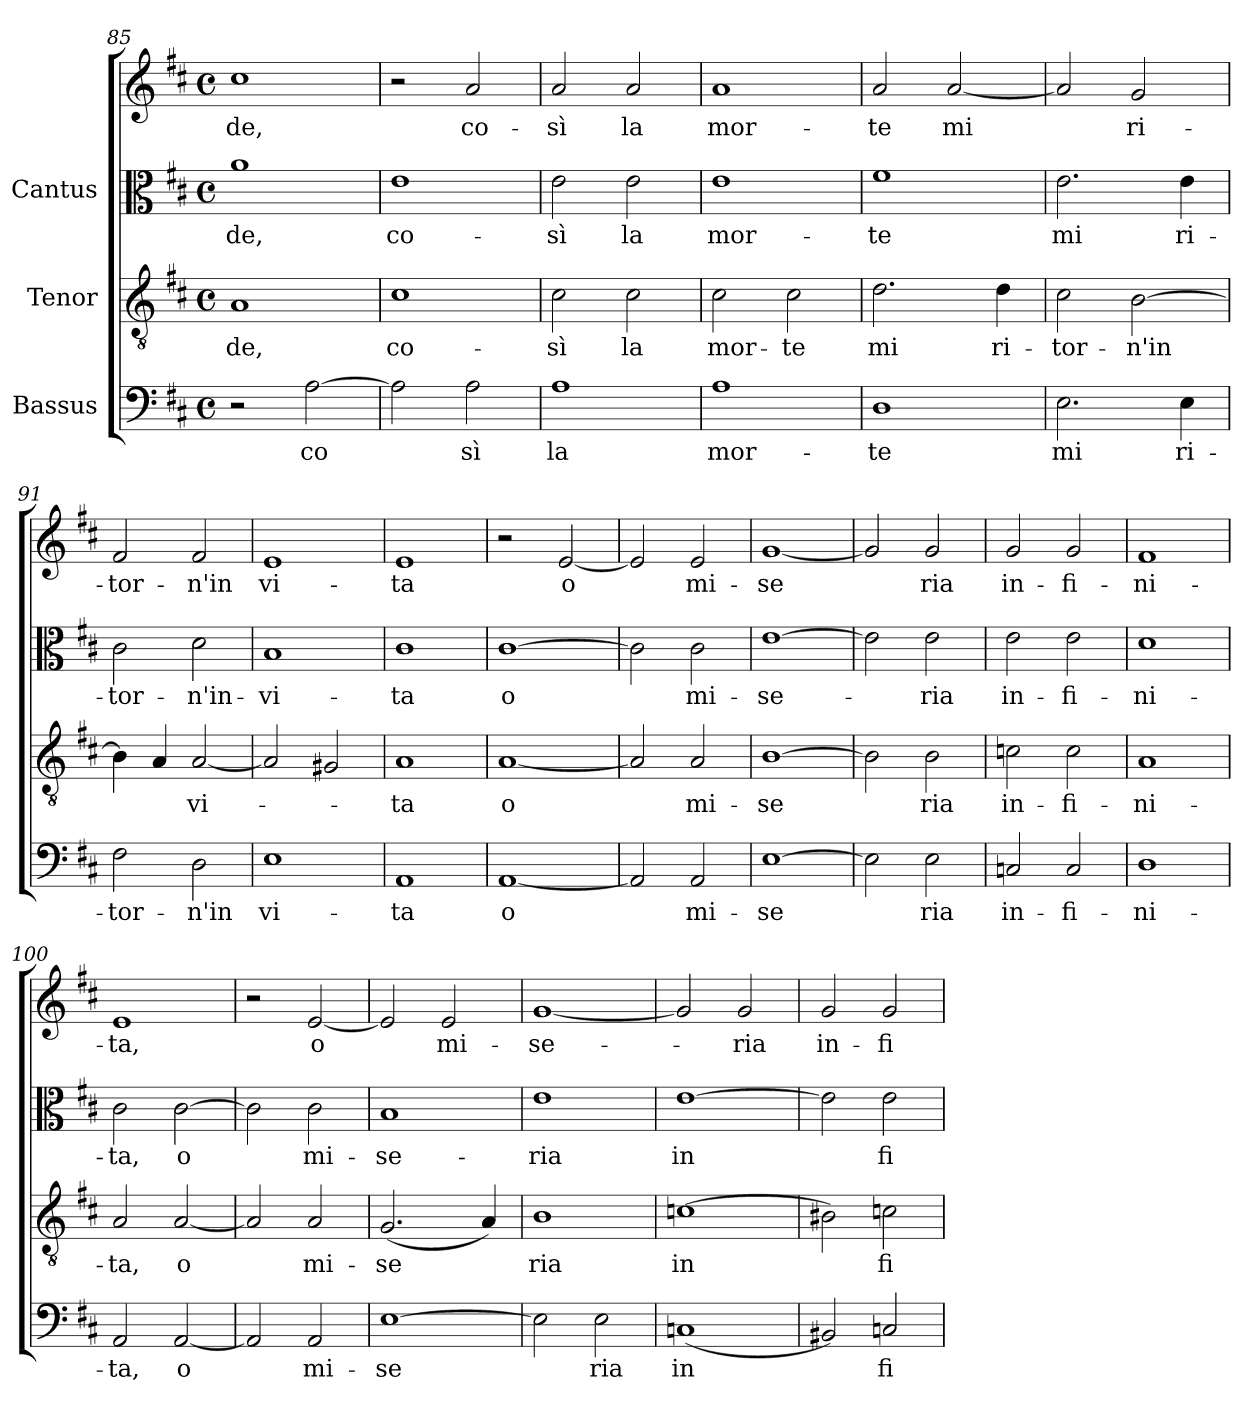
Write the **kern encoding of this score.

**kern	**text	**kern	**text	**kern	**text	**kern	**text
*part3	*part3	*part2	*part2	*part1	*part1	*part1	*part1
*staff4	*staff4	*staff3	*staff3	*staff2	*staff2	*staff1	*staff1
*I"Bassus	*	*I"Tenor	*	*I"Cantus	*	*	*
!!LO:PB:g=z
*clefF4	*	*clefGv2	*	*clefC3	*	*clefG2	*
*k[f#c#]	*	*k[f#c#]	*	*k[f#c#]	*	*k[f#c#]	*
*D:	*	*D:	*	*D:	*	*D:	*
*M4/4	*	*M4/4	*	*M4/4	*	*M4/4	*
*met(c)	*	*met(c)	*	*met(c)	*	*met(c)	*
=85	=85	=85	=85	=85	=85	=85	=85
!	!	!	!LO:LY:b:cj	!	!LO:LY:b:cj	!	!LO:LY:b:cj
2r	.	1A	-de,	1a	de,	1cc#	-de,
!	!LO:LY:b:cj	!	!	!	!	!	!
[>2A\	co-	.	.	.	.	.	.
=86	=86	=86	=86	=86	=86	=86	=86
!	!LO:LY:b:cj	!	!LO:LY:b:cj	!	!LO:LY:b:cj	!	!
2A\]	-	1c#	co-	1e	-co-	2r	.
!	!LO:LY:b:cj	!	!	!	!	!	!LO:LY:b:cj
2A\	sì	.	.	.	.	2a/	co-
=87	=87	=87	=87	=87	=87	=87	=87
!	!LO:LY:b:cj	!	!LO:LY:b:cj	!	!LO:LY:b:cj	!	!LO:LY:b:cj
1A	la	2c#\	-sì	2e\	sì	2a/	-sì
!	!	!	!LO:LY:b:cj	!	!LO:LY:b:cj	!	!LO:LY:b:cj
.	.	2c#\	la	2e\	la	2a/	la
=88	=88	=88	=88	=88	=88	=88	=88
!	!LO:LY:b:cj	!	!LO:LY:b:cj	!	!LO:LY:b:cj	!	!LO:LY:b:cj
1A	mor-	2c#\	mor-	1e	-mor-	1a	mor-
!	!	!	!LO:LY:b:cj	!	!	!	!
.	.	2c#\	-te	.	.	.	.
=89	=89	=89	=89	=89	=89	=89	=89
!	!LO:LY:b:cj	!	!LO:LY:b:cj	!	!LO:LY:b:cj	!	!LO:LY:b:cj
1D	-te	2.d\	mi	1f#	te	2a/	-te
!	!	!	!	!	!	!	!LO:LY:b:cj
.	.	.	.	.	.	[<2a/	mi
!	!	!	!LO:LY:b:cj	!	!	!	!
.	.	4d\	ri-	.	.	.	.
=90	=90	=90	=90	=90	=90	=90	=90
!	!LO:LY:b:cj	!	!LO:LY:b:cj	!	!LO:LY:b:cj	!	!LO:LY:b:cj
2.E\	mi	2c#\	-tor-	2.e\	-mi	2a/]	.
!	!	!	!LO:LY:b:cj	!	!	!	!LO:LY:b:cj
.	.	[>2B\	-n'in	.	.	2g/	ri-
!	!LO:LY:b:cj	!	!	!	!LO:LY:b:cj	!	!
4E\	ri-	.	.	4e\	ri-	.	.
=91	=91	=91	=91	=91	=91	=91	=91
!	!LO:LY:b:cj	!	!LO:LY:b:cj	!	!LO:LY:b:cj	!	!LO:LY:b:cj
2F#\	-tor-	4B\]	.	2c#\	tor-	2f#/	-tor-
!	!	!	!LO:LY:b:cj	!	!	!	!
.	.	4A/	.	.	.	.	.
!	!LO:LY:b:cj	!	!LO:LY:b:cj	!	!LO:LY:b:cj	!	!LO:LY:b:cj
2D\	-n'in	[<2A/	vi-	2d\	-n'in-	2f#/	-n'in
=92	=92	=92	=92	=92	=92	=92	=92
!	!LO:LY:b:cj	!	!	!	!LO:LY:b:cj	!	!LO:LY:b:cj
1E	vi-	2A/]	.	1B	-vi-	1e	-vi-
.	.	2G#X/	.	.	.	.	.
!!LO:LB:g=z
=93	=93	=93	=93	=93	=93	=93	=93
!	!LO:LY:b:cj	!	!LO:LY:b:cj	!	!LO:LY:b:cj	!	!LO:LY:b:cj
1AA	-ta	1A	-ta	1c#	ta	1e	-ta
=94	=94	=94	=94	=94	=94	=94	=94
!	!LO:LY:b:cj	!	!LO:LY:b:cj	!	!LO:LY:b:cj	!	!
[<1AA	o	[<1A	o	[>1c#	o	2r	.
!	!	!	!	!	!	!	!LO:LY:b:cj
.	.	.	.	.	.	[<2e/	o
=95	=95	=95	=95	=95	=95	=95	=95
!	!LO:LY:b:cj	!	!LO:LY:b:cj	!	!LO:LY:b:cj	!	!LO:LY:b:cj
2AA/]	.	2A/]	.	2c#\]	-	2e/]	.
!	!LO:LY:b:cj	!	!LO:LY:b:cj	!	!LO:LY:b:cj	!	!LO:LY:b:cj
2AA/	mi-	2A/	mi-	2c#\	mi-	2e/	mi-
=96	=96	=96	=96	=96	=96	=96	=96
!	!LO:LY:b:cj	!	!LO:LY:b:cj	!	!LO:LY:b:cj	!	!LO:LY:b:cj
[>1E	-se-	[>1B	-se-	[>1e	-se-	[<1g	-se-
=97	=97	=97	=97	=97	=97	=97	=97
!	!LO:LY:b:cj	!	!LO:LY:b:cj	!	!LO:LY:b:cj	!	!LO:LY:b:cj
2E\]	-	2B\]	-	2e\]	.	2g/]	-
!	!LO:LY:b:cj	!	!LO:LY:b:cj	!	!LO:LY:b:cj	!	!LO:LY:b:cj
2E\	ria	2B\	ria	2e\	ria	2g/	ria
=98	=98	=98	=98	=98	=98	=98	=98
!	!LO:LY:b:cj	!	!LO:LY:b:cj	!	!LO:LY:b:cj	!	!LO:LY:b:cj
2Cn/	in-	2cn\	in-	2e\	-in-	2g/	in-
!	!LO:LY:b:cj	!	!LO:LY:b:cj	!	!LO:LY:b:cj	!	!LO:LY:b:cj
2C/	-fi-	2c\	-fi-	2e\	-fi-	2g/	-fi-
=99	=99	=99	=99	=99	=99	=99	=99
!	!LO:LY:b:cj	!	!LO:LY:b:cj	!	!LO:LY:b:cj	!	!LO:LY:b:cj
1D	-ni-	1A	-ni-	1d	-ni-	1f#	-ni-
=100	=100	=100	=100	=100	=100	=100	=100
!	!LO:LY:b:cj	!	!LO:LY:b:cj	!	!LO:LY:b:cj	!	!LO:LY:b:cj
2AA/	-ta,	2A/	-ta,	2c#\	ta,	1e	-ta,
!	!LO:LY:b:cj	!	!LO:LY:b:cj	!	!LO:LY:b:cj	!	!
[<2AA/	o	[<2A/	o	[>2c#\	o	.	.
=101	=101	=101	=101	=101	=101	=101	=101
!	!LO:LY:b:cj	!	!LO:LY:b:cj	!	!LO:LY:b:cj	!	!
2AA/]	.	2A/]	.	2c#\]	.	2r	.
!	!LO:LY:b:cj	!	!LO:LY:b:cj	!	!LO:LY:b:cj	!	!LO:LY:b:cj
2AA/	mi-	2A/	mi-	2c#\	mi-	[<2e/	o
!!LO:LB:g=z
=102	=102	=102	=102	=102	=102	=102	=102
!	!LO:LY:b:cj	!	!LO:LY:b:cj	!	!LO:LY:b:cj	!	!LO:LY:b:cj
[>1E	-se-	(<2.G/	-se-	1B	-se-	2e/]	-
!	!	!	!	!	!	!	!LO:LY:b:cj
.	.	.	.	.	.	2e/	mi-
!	!	!	!LO:LY:b:cj	!	!	!	!
.	.	4A/)	--	.	.	.	.
=103	=103	=103	=103	=103	=103	=103	=103
!	!LO:LY:b:cj	!	!LO:LY:b:cj	!	!LO:LY:b:cj	!	!LO:LY:b:cj
2E\]	-	1B	-ria	1e	-ria	[<1g	-se-
!	!LO:LY:b:cj	!	!	!	!	!	!
2E\	ria	.	.	.	.	.	.
=104	=104	=104	=104	=104	=104	=104	=104
!	!LO:LY:b:cj	!	!LO:LY:b:cj	!	!LO:LY:b:cj	!	!LO:LY:b:cj
[<1Cn	in-	[>1cn	in-	[>1e	in-	2g/]	.
!	!	!	!	!	!	!	!LO:LY:b:cj
.	.	.	.	.	.	2g/	ria
=105	=105	=105	=105	=105	=105	=105	=105
!	!LO:LY:b:cj	!	!LO:LY:b:cj	!	!LO:LY:b:cj	!	!LO:LY:b:cj
2BB#X/]	-	2B#X\]	-	2e\]	-	2g/	-in-
!	!LO:LY:b:cj	!	!LO:LY:b:cj	!	!LO:LY:b:cj	!	!LO:LY:b:cj
2Cn/	fi-	2cn\	fi-	2e\	fi-	2g/	-fi-
=	=	=	=	=	=	=	=
*-	*-	*-	*-	*-	*-	*-	*-
